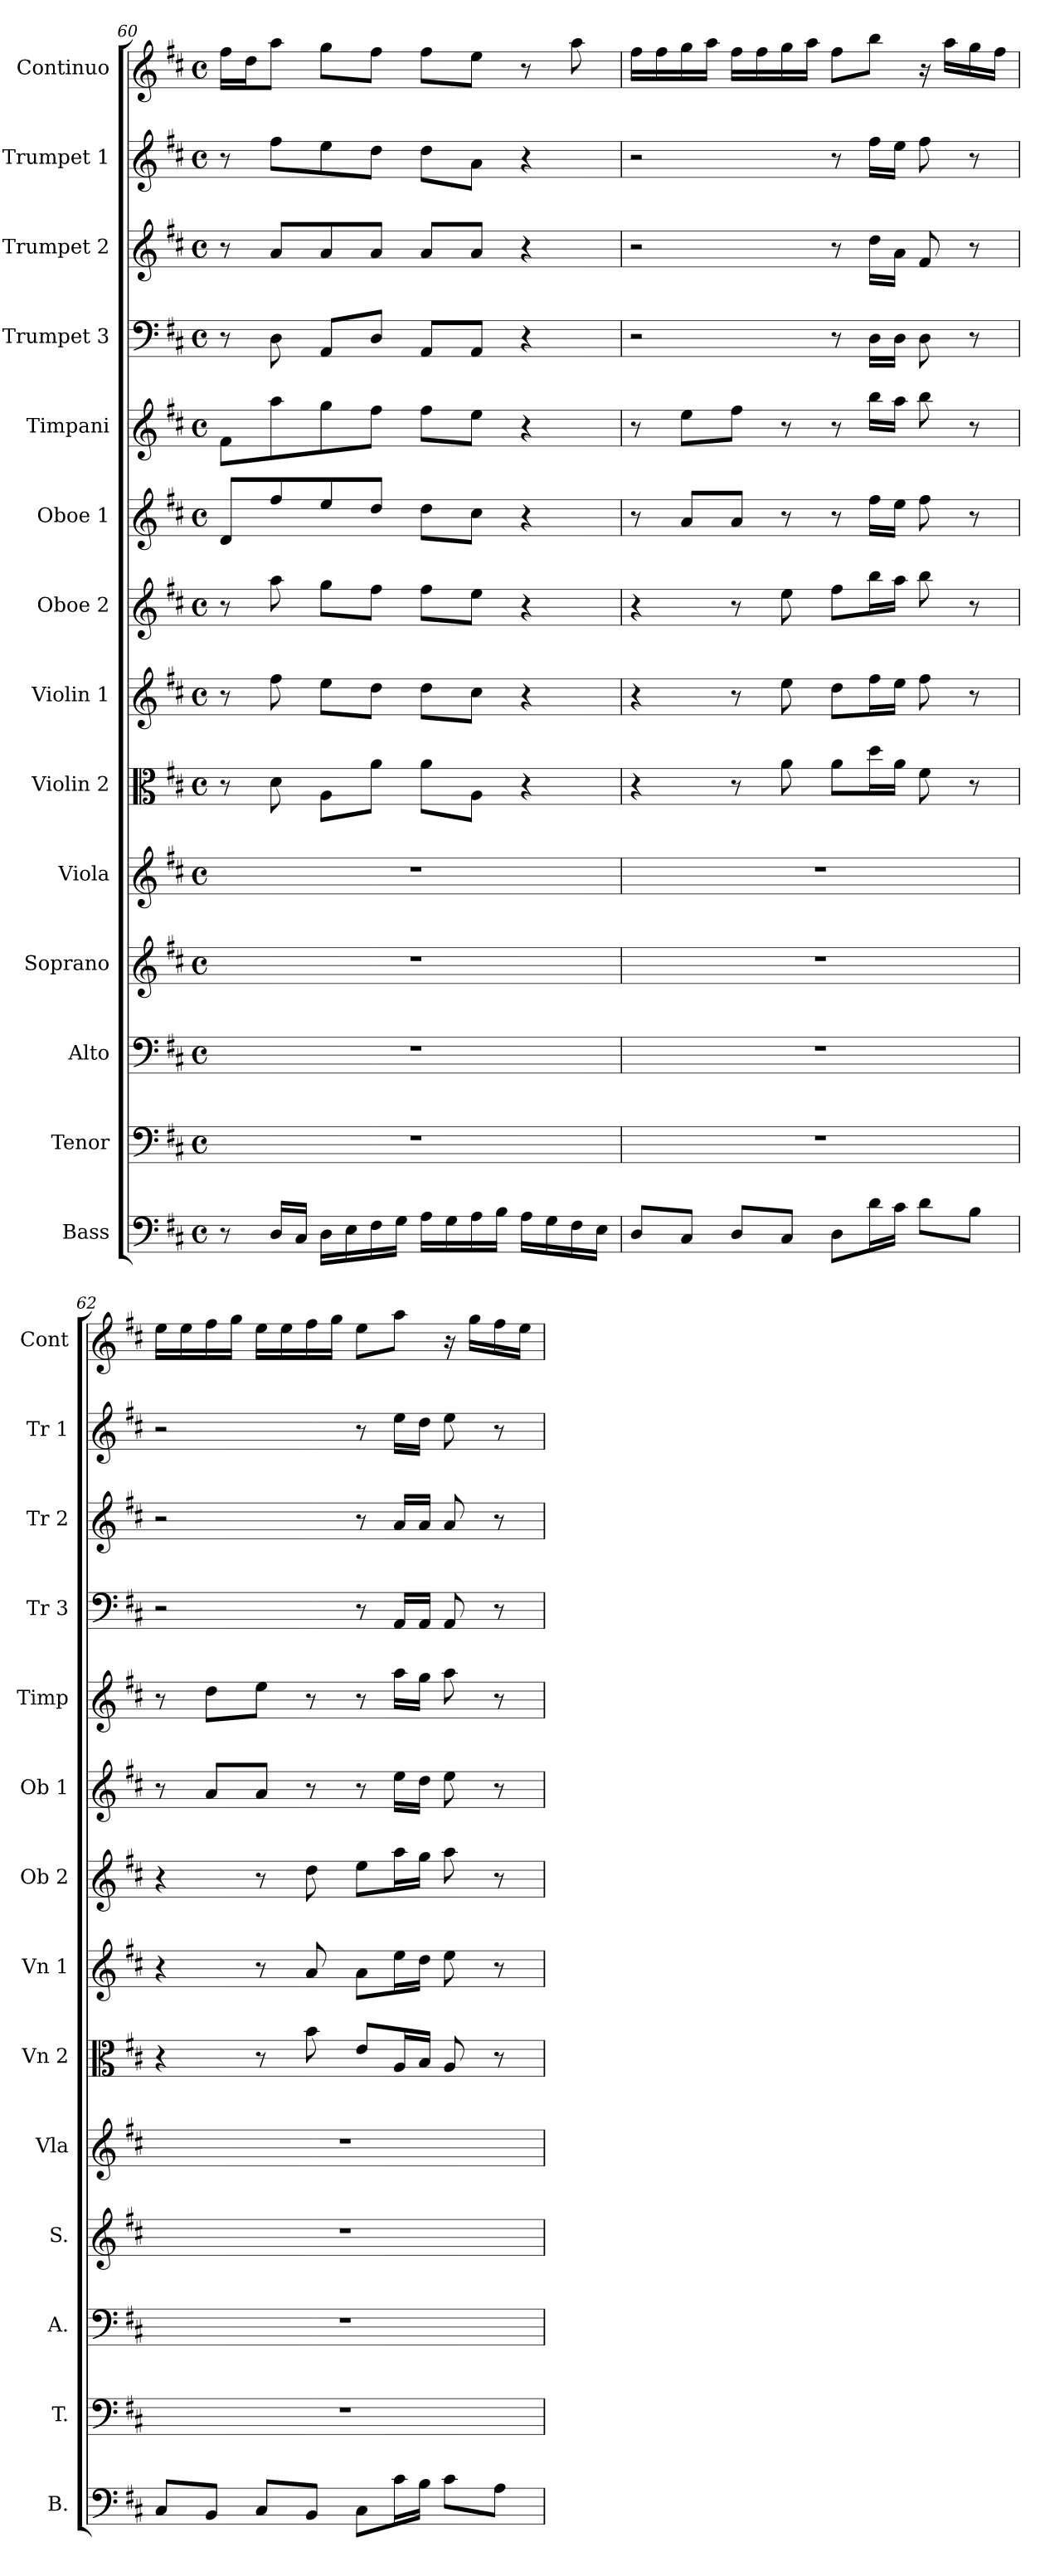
**kern	**kern	**kern	**kern	**kern	**kern	**kern	**kern	**kern	**kern	**kern	**kern	**kern	**kern
*part14	*part13	*part12	*part11	*part10	*part9	*part8	*part7	*part6	*part5	*part4	*part3	*part2	*part1
*staff14	*staff13	*staff12	*staff11	*staff10	*staff9	*staff8	*staff7	*staff6	*staff5	*staff4	*staff3	*staff2	*staff1
*I"Bass	*I"Tenor	*I"Alto	*I"Soprano	*I"Viola	*I"Violin 2	*I"Violin 1	*I"Oboe 2	*I"Oboe 1	*I"Timpani	*I"Trumpet 3	*I"Trumpet 2	*I"Trumpet 1	*I"Continuo
*I'B.	*I'T.	*I'A.	*I'S.	*I'Vla	*I'Vn 2	*I'Vn 1	*I'Ob 2	*I'Ob 1	*I'Timp	*I'Tr 3	*I'Tr 2	*I'Tr 1	*I'Cont
!!LO:PB:g=z
*clefF4	*clefF4	*clefF4	*clefG2	*clefG2	*clefC3	*clefG2	*clefG2	*clefG2	*clefG2	*clefF4	*clefG2	*clefG2	*clefG2
*	*	*	*	*	*	*	*	*	*	*	*ITrd1c2	*ITrd1c2	*ITrd1c2
*k[f#c#]	*k[f#c#]	*k[f#c#]	*k[f#c#]	*k[f#c#]	*k[f#c#]	*k[f#c#]	*k[f#c#]	*k[f#c#]	*k[f#c#]	*k[f#c#]	*k[]	*k[]	*k[]
*D:	*D:	*D:	*D:	*D:	*D:	*D:	*D:	*D:	*D:	*D:	*C:	*C:	*C:
*M4/4	*M4/4	*M4/4	*M4/4	*M4/4	*M4/4	*M4/4	*M4/4	*M4/4	*M4/4	*M4/4	*M4/4	*M4/4	*M4/4
*met(c)	*met(c)	*met(c)	*met(c)	*met(c)	*met(c)	*met(c)	*met(c)	*met(c)	*met(c)	*met(c)	*met(c)	*met(c)	*met(c)
=60	=60	=60	=60	=60	=60	=60	=60	=60	=60	=60	=60	=60	=60
8r	1r	1r	1r	1r	8r	8r	8r	8d/L	8f#\L	8r	8r	8r	16ee\LL
.	.	.	.	.	.	.	.	.	.	.	.	.	16cc\J
16D/LL	.	.	.	.	8d\	8ff#\	8aa\	8ff#/	8aa\	8D\	8g/L	8ee\L	8gg\J
16C#/JJ	.	.	.	.	.	.	.	.	.	.	.	.	.
16D\LL	.	.	.	.	8A\L	8ee\L	8gg\L	8ee/	8gg\	8AA/L	8g/	8dd\	8ff\L
16E\	.	.	.	.	.	.	.	.	.	.	.	.	.
16F#\	.	.	.	.	8a\J	8dd\J	8ff#\J	8dd/J	8ff#\J	8D/J	8g/J	8cc\J	8ee\J
16G\JJ	.	.	.	.	.	.	.	.	.	.	.	.	.
16A\LL	.	.	.	.	8a\L	8dd\L	8ff#\L	8dd\L	8ff#\L	8AA/L	8g/L	8cc\L	8ee\L
16G\	.	.	.	.	.	.	.	.	.	.	.	.	.
16A\	.	.	.	.	8A\J	8cc#\J	8ee\J	8cc#\J	8ee\J	8AA/J	8g/J	8g\J	8dd\J
16B\JJ	.	.	.	.	.	.	.	.	.	.	.	.	.
16A\LL	.	.	.	.	4r	4r	4r	4r	4r	4r	4r	4r	8r
16G\	.	.	.	.	.	.	.	.	.	.	.	.	.
16F#\	.	.	.	.	.	.	.	.	.	.	.	.	8gg\
16E\JJ	.	.	.	.	.	.	.	.	.	.	.	.	.
=61	=61	=61	=61	=61	=61	=61	=61	=61	=61	=61	=61	=61	=61
8D/L	1r	1r	1r	1r	4r	4r	4r	8r	8r	2r	2r	2r	16ee\LL
.	.	.	.	.	.	.	.	.	.	.	.	.	16ee\
8C#/J	.	.	.	.	.	.	.	8a/L	8ee\L	.	.	.	16ff\
.	.	.	.	.	.	.	.	.	.	.	.	.	16gg\JJ
8D/L	.	.	.	.	8r	8r	8r	8a/J	8ff#\J	.	.	.	16ee\LL
.	.	.	.	.	.	.	.	.	.	.	.	.	16ee\
8C#/J	.	.	.	.	8a\	8ee\	8ee\	8r	8r	.	.	.	16ff\
.	.	.	.	.	.	.	.	.	.	.	.	.	16gg\JJ
8D\L	.	.	.	.	8a\L	8dd\L	8ff#\L	8r	8r	8r	8r	8r	8ee\L
16d\L	.	.	.	.	16dd\L	16ff#\L	16bb\L	16ff#\LL	16bb\LL	16D\LL	16cc\LL	16ee\LL	8aa\J
16c#\JJ	.	.	.	.	16a\JJ	16ee\JJ	16aa\JJ	16ee\JJ	16aa\JJ	16D\JJ	16g\JJ	16dd\JJ	.
8d\L	.	.	.	.	8f#\	8ff#\	8bb\	8ff#\	8bb\	8D\	8e/	8ee\	16r
.	.	.	.	.	.	.	.	.	.	.	.	.	16gg\LL
8B\J	.	.	.	.	8r	8r	8r	8r	8r	8r	8r	8r	16ff\
.	.	.	.	.	.	.	.	.	.	.	.	.	16ee\JJ
=62	=62	=62	=62	=62	=62	=62	=62	=62	=62	=62	=62	=62	=62
8C#/L	1r	1r	1r	1r	4r	4r	4r	8r	8r	2r	2r	2r	16dd\LL
.	.	.	.	.	.	.	.	.	.	.	.	.	16dd\
8BB/J	.	.	.	.	.	.	.	8a/L	8dd\L	.	.	.	16ee\
.	.	.	.	.	.	.	.	.	.	.	.	.	16ff\JJ
8C#/L	.	.	.	.	8r	8r	8r	8a/J	8ee\J	.	.	.	16dd\LL
.	.	.	.	.	.	.	.	.	.	.	.	.	16dd\
8BB/J	.	.	.	.	8b\	8a/	8dd\	8r	8r	.	.	.	16ee\
.	.	.	.	.	.	.	.	.	.	.	.	.	16ff\JJ
8C#\L	.	.	.	.	8e/L	8a\L	8ee\L	8r	8r	8r	8r	8r	8dd\L
16c#\L	.	.	.	.	16A/L	16ee\L	16aa\L	16ee\LL	16aa\LL	16AA/LL	16g/LL	16dd\LL	8gg\J
16B\JJ	.	.	.	.	16B/JJ	16dd\JJ	16gg\JJ	16dd\JJ	16gg\JJ	16AA/JJ	16g/JJ	16cc\JJ	.
8c#\L	.	.	.	.	8A/	8ee\	8aa\	8ee\	8aa\	8AA/	8g/	8dd\	16r
.	.	.	.	.	.	.	.	.	.	.	.	.	16ff\LL
8A\J	.	.	.	.	8r	8r	8r	8r	8r	8r	8r	8r	16ee\
.	.	.	.	.	.	.	.	.	.	.	.	.	16dd\JJ
=	=	=	=	=	=	=	=	=	=	=	=	=	=
*-	*-	*-	*-	*-	*-	*-	*-	*-	*-	*-	*-	*-	*-
